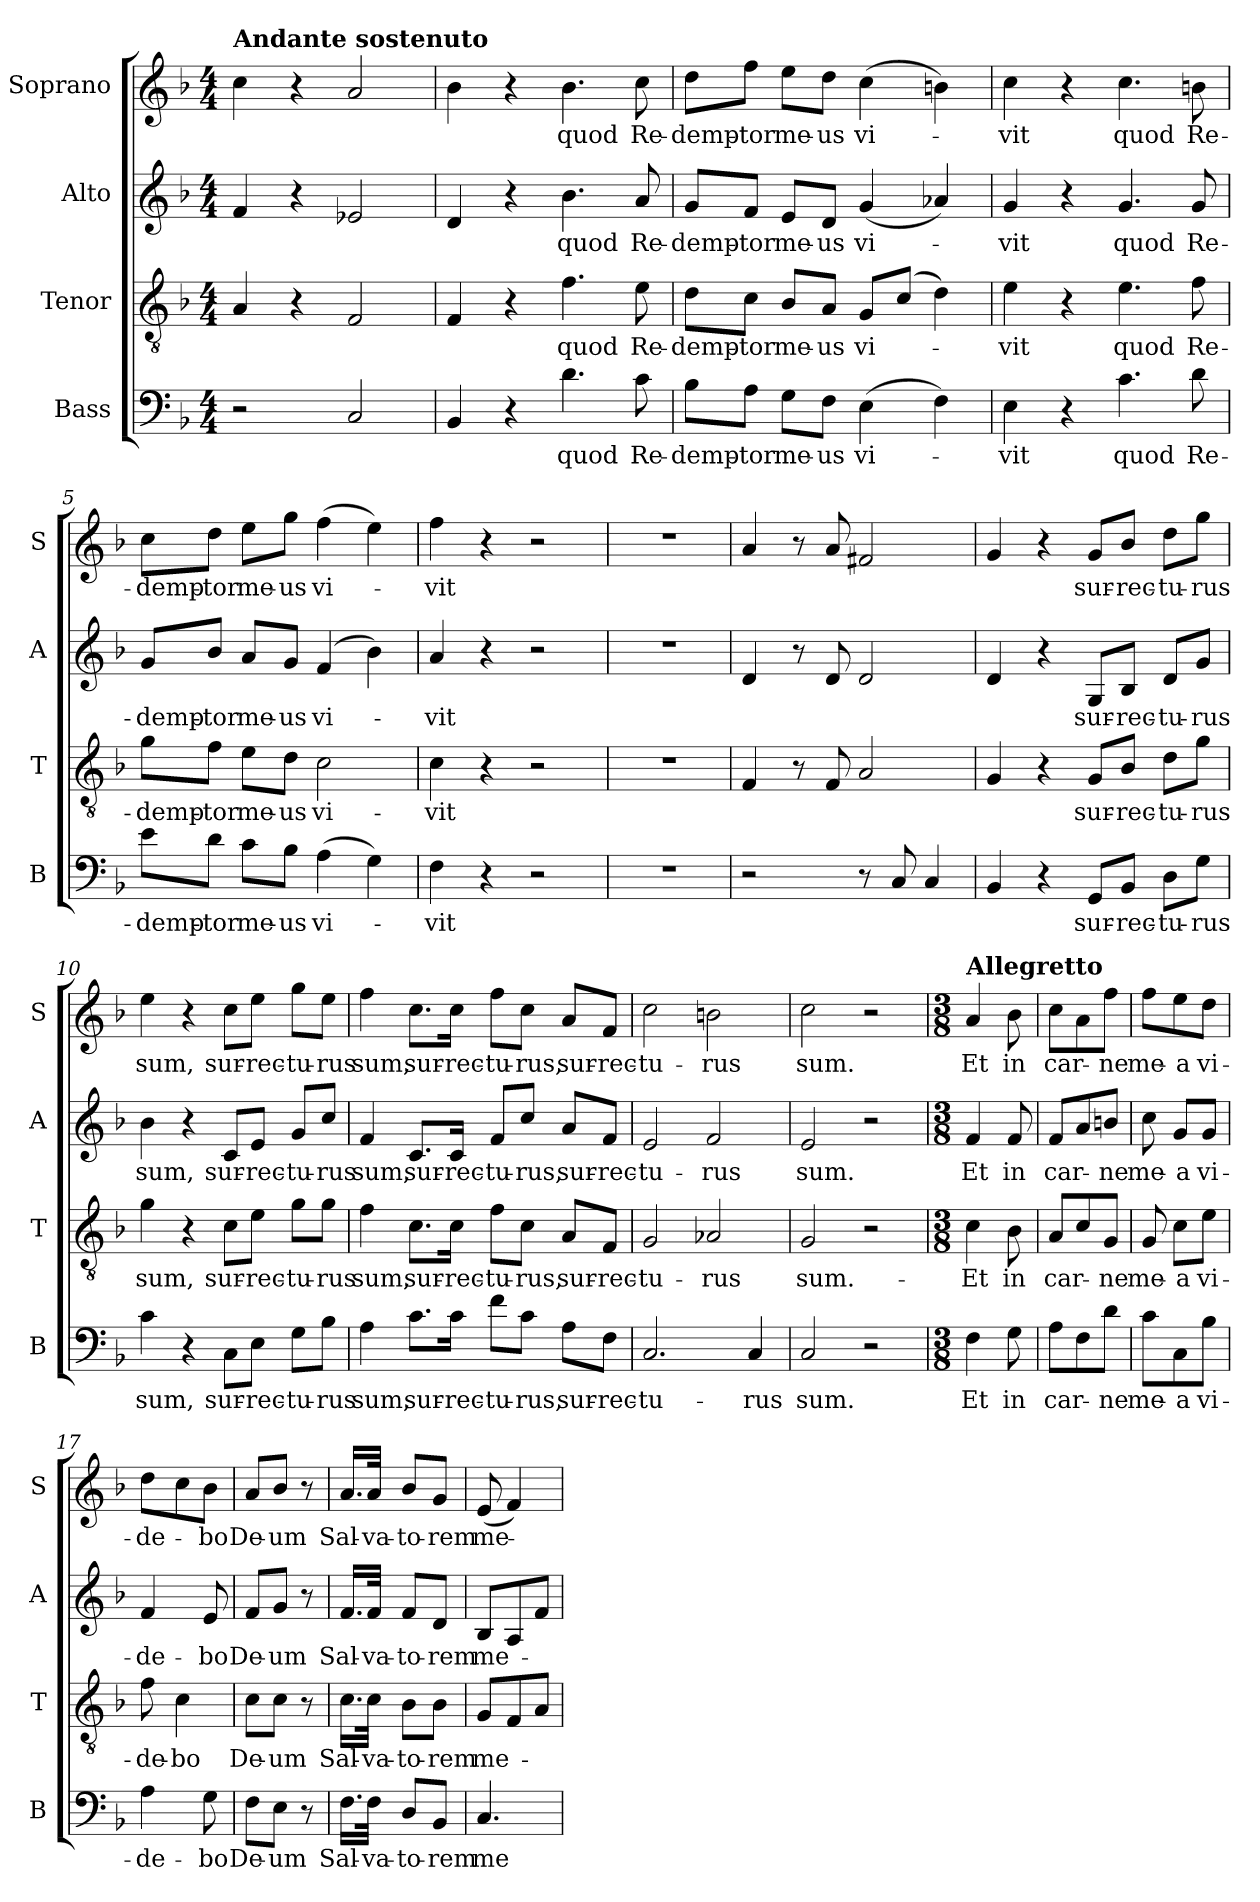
**kern	**text	**kern	**text	**kern	**text	**kern	**text
*part4	*part4	*part3	*part3	*part2	*part2	*part1	*part1
*staff4	*staff4	*staff3	*staff3	*staff2	*staff2	*staff1	*staff1
*I"Bass	*	*I"Tenor	*	*I"Alto	*	*I"Soprano	*
*I'B	*	*I'T	*	*I'A	*	*I'S	*
*clefF4	*	*clefGv2	*	*clefG2	*	*clefG2	*
*k[b-]	*	*k[b-]	*	*k[b-]	*	*k[b-]	*
*F:	*	*F:	*	*F:	*	*F:	*
*M4/4	*	*M4/4	*	*M4/4	*	*M4/4	*
=1	=1	=1	=1	=1	=1	=1	=1
!	!	!	!	!	!	!LO:TX:a:B:t=Andante sostenuto	!
2r	.	4A/	.	4f/	.	4cc\	.
.	.	4r	.	4r	.	4r	.
2C/	.	2F/	.	2e-X/	.	2a/	.
=2	=2	=2	=2	=2	=2	=2	=2
4BB-/	.	4F/	.	4d/	.	4b-\	.
4r	.	4r	.	4r	.	4r	.
!	!LO:LY:b	!	!LO:LY:b	!	!LO:LY:b	!	!LO:LY:b
4.d\	quod	4.f\	quod	4.b-\	quod	4.b-\	quod
!	!LO:LY:b	!	!LO:LY:b	!	!LO:LY:b	!	!LO:LY:b
8c\	Re-	8e\	Re-	8a/	Re-	8cc\	Re-
=3	=3	=3	=3	=3	=3	=3	=3
!	!LO:LY:b	!	!LO:LY:b	!	!LO:LY:b	!	!LO:LY:b
8B-\L	-demp-	8d\L	-demp-	8g/L	-demp-	8dd\L	-demp-
!	!LO:LY:b	!	!LO:LY:b	!	!LO:LY:b	!	!LO:LY:b
8A\J	-tor	8c\J	-tor	8f/J	-tor	8ff\J	-tor
!	!LO:LY:b	!	!LO:LY:b	!	!LO:LY:b	!	!LO:LY:b
8G\L	me-	8B-/L	me-	8e/L	me-	8ee\L	me-
!	!LO:LY:b	!	!LO:LY:b	!	!LO:LY:b	!	!LO:LY:b
8F\J	-us	8A/J	-us	8d/J	-us	8dd\J	-us
!	!LO:LY:b	!	!LO:LY:b	!	!LO:LY:b	!	!LO:LY:b
(>4E\	vi-	8G/L	vi-	(>4g/	vi-	(>4cc\	vi-
.	.	(>8c/J	.	.	.	.	.
4F\)	.	4d\)	.	4a-X/)	.	4bn\)	.
=4	=4	=4	=4	=4	=4	=4	=4
!	!LO:LY:b	!	!LO:LY:b	!	!LO:LY:b	!	!LO:LY:b
4E\	-vit	4e\	-vit	4g/	-vit	4cc\	-vit
4r	.	4r	.	4r	.	4r	.
!	!LO:LY:b	!	!LO:LY:b	!	!LO:LY:b	!	!LO:LY:b
4.c\	quod	4.e\	quod	4.g/	quod	4.cc\	quod
!	!LO:LY:b	!	!LO:LY:b	!	!LO:LY:b	!	!LO:LY:b
8d\	Re-	8f\	Re-	8g/	Re-	8bn\	Re-
=5	=5	=5	=5	=5	=5	=5	=5
!	!LO:LY:b	!	!LO:LY:b	!	!LO:LY:b	!	!LO:LY:b
8e\L	-demp-	8g\L	-demp-	8g/L	-demp-	8cc\L	-demp-
!	!LO:LY:b	!	!LO:LY:b	!	!LO:LY:b	!	!LO:LY:b
8d\J	-tor	8f\J	-tor	8b-/J	-tor	8dd\J	-tor
!	!LO:LY:b	!	!LO:LY:b	!	!LO:LY:b	!	!LO:LY:b
8c\L	me-	8e\L	me-	8a/L	me-	8ee\L	me-
!	!LO:LY:b	!	!LO:LY:b	!	!LO:LY:b	!	!LO:LY:b
8B-\J	-us	8d\J	-us	8g/J	-us	8gg\J	-us
!	!LO:LY:b	!	!LO:LY:b	!	!LO:LY:b	!	!LO:LY:b
(>4A\	vi-	2c\	vi-	(>4f/	vi-	(>4ff\	vi-
4G\)	.	.	.	4b-\)	.	4ee\)	.
=6	=6	=6	=6	=6	=6	=6	=6
!	!LO:LY:b	!	!LO:LY:b	!	!LO:LY:b	!	!LO:LY:b
4F\	-vit	4c\	-vit	4a/	-vit	4ff\	-vit
4r	.	4r	.	4r	.	4r	.
2r	.	2r	.	2r	.	2r	.
!!LO:LB:g=z
=7	=7	=7	=7	=7	=7	=7	=7
1r	.	1r	.	1r	.	1r	.
=8	=8	=8	=8	=8	=8	=8	=8
2r	.	4F/	.	4d/	.	4a/	.
.	.	8r	.	8r	.	8r	.
.	.	8F/	.	8d/	.	8a/	.
8r	.	2A/	.	2d/	.	2f#X/	.
8C/	.	.	.	.	.	.	.
4C/	.	.	.	.	.	.	.
=9	=9	=9	=9	=9	=9	=9	=9
4BB-/	.	4G/	.	4d/	.	4g/	.
4r	.	4r	.	4r	.	4r	.
!	!LO:LY:b	!	!LO:LY:b	!	!LO:LY:b	!	!LO:LY:b
8GG/L	sur-	8G/L	sur-	8G/L	sur-	8g/L	sur-
!	!LO:LY:b	!	!LO:LY:b	!	!LO:LY:b	!	!LO:LY:b
8BB-/J	-rec-	8B-/J	-rec-	8B-/J	-rec-	8b-/J	-rec-
!	!LO:LY:b	!	!LO:LY:b	!	!LO:LY:b	!	!LO:LY:b
8D\L	-tu-	8d\L	-tu-	8d/L	-tu-	8dd\L	-tu-
!	!LO:LY:b	!	!LO:LY:b	!	!LO:LY:b	!	!LO:LY:b
8G\J	-rus	8g\J	-rus	8g/J	-rus	8gg\J	-rus
=10	=10	=10	=10	=10	=10	=10	=10
!	!LO:LY:b	!	!LO:LY:b	!	!LO:LY:b	!	!LO:LY:b
4c\	sum,	4g\	sum,	4b-\	sum,	4ee\	sum,
4r	.	4r	.	4r	.	4r	.
!	!LO:LY:b	!	!LO:LY:b	!	!LO:LY:b	!	!LO:LY:b
8C\L	sur-	8c\L	sur-	8c/L	sur-	8cc\L	sur-
!	!LO:LY:b	!	!LO:LY:b	!	!LO:LY:b	!	!LO:LY:b
8E\J	-rec-	8e\J	-rec-	8e/J	-rec-	8ee\J	-rec-
!	!LO:LY:b	!	!LO:LY:b	!	!LO:LY:b	!	!LO:LY:b
8G\L	-tu-	8g\L	-tu-	8g/L	-tu-	8gg\L	-tu-
!	!LO:LY:b	!	!LO:LY:b	!	!LO:LY:b	!	!LO:LY:b
8B-\J	-rus	8g\J	-rus	8cc/J	-rus	8ee\J	-rus
=11	=11	=11	=11	=11	=11	=11	=11
!	!LO:LY:b	!	!LO:LY:b	!	!LO:LY:b	!	!LO:LY:b
4A\	sum,	4f\	sum,	4f/	sum,	4ff\	sum,
!	!LO:LY:b	!	!LO:LY:b	!	!LO:LY:b	!	!LO:LY:b
8.c\L	sur-	8.c\L	sur-	8.c/L	sur-	8.cc\L	sur-
!	!LO:LY:b	!	!LO:LY:b	!	!LO:LY:b	!	!LO:LY:b
16c\Jk	-rec-	16c\Jk	-rec-	16c/Jk	-rec-	16cc\Jk	-rec-
!	!LO:LY:b	!	!LO:LY:b	!	!LO:LY:b	!	!LO:LY:b
8f\L	-tu-	8f\L	-tu-	8f/L	-tu-	8ff\L	-tu-
!	!LO:LY:b	!	!LO:LY:b	!	!LO:LY:b	!	!LO:LY:b
8c\J	-rus,	8c\J	-rus,	8cc/J	-rus,	8cc\J	-rus,
!	!LO:LY:b	!	!LO:LY:b	!	!LO:LY:b	!	!LO:LY:b
8A\L	sur-	8A/L	sur-	8a/L	sur-	8a/L	sur-
!	!LO:LY:b	!	!LO:LY:b	!	!LO:LY:b	!	!LO:LY:b
8F\J	-rec-	8F/J	-rec-	8f/J	-rec-	8f/J	-rec-
=12	=12	=12	=12	=12	=12	=12	=12
!	!LO:LY:b	!	!LO:LY:b	!	!LO:LY:b	!	!LO:LY:b
2.C/	-tu-	2G/	-tu-	2e/	-tu-	2cc\	-tu-
!	!	!	!LO:LY:b	!	!LO:LY:b	!	!LO:LY:b
.	.	2A-X/	-rus	2f/	-rus	2bn\	-rus
!	!LO:LY:b	!	!	!	!	!	!
4C/	-rus	.	.	.	.	.	.
!!LO:LB:g=z
=13	=13	=13	=13	=13	=13	=13	=13
!	!LO:LY:b	!	!LO:LY:b	!	!LO:LY:b	!	!LO:LY:b
2C/	sum.	2G/	sum.-	2e/	sum.	2cc\	sum.
2r	.	2r	.	2r	.	2r	.
=14	=14	=14	=14	=14	=14	=14	=14
*M3/8	*	*M3/8	*	*M3/8	*	*M3/8	*
!	!	!	!	!	!	!LO:TX:a:B:t=Allegretto	!
!	!LO:LY:b	!	!LO:LY:b	!	!LO:LY:b	!	!LO:LY:b
4F\	Et	4c\	-Et	4f/	Et	4a/	Et
!	!LO:LY:b	!	!LO:LY:b	!	!LO:LY:b	!	!LO:LY:b
8G\	in	8B-\	in	8f/	in	8b-\	in
=15	=15	=15	=15	=15	=15	=15	=15
!	!LO:LY:b	!	!LO:LY:b	!	!LO:LY:b	!	!LO:LY:b
8A\L	car-	8A/L	car-	8f/L	car-	8cc\L	car-
8F\	.	8c/	.	8a/	.	8a\	.
!	!LO:LY:b	!	!LO:LY:b	!	!LO:LY:b	!	!LO:LY:b
8d\J	-ne	8G/J	-ne	8bn/J	-ne	8ff\J	-ne
=16	=16	=16	=16	=16	=16	=16	=16
!	!LO:LY:b	!	!LO:LY:b	!	!LO:LY:b	!	!LO:LY:b
8c\L	me-	8G/	me-	8cc\	me-	8ff\L	me-
!	!LO:LY:b	!	!LO:LY:b	!	!LO:LY:b	!	!LO:LY:b
8C\	-a	8c\L	-a	8g/L	-a	8ee\	-a
!	!LO:LY:b	!	!LO:LY:b	!	!LO:LY:b	!	!LO:LY:b
8B-\J	vi-	8e\J	vi-	8g/J	vi-	8dd\J	vi-
=17	=17	=17	=17	=17	=17	=17	=17
!	!LO:LY:b	!	!LO:LY:b	!	!LO:LY:b	!	!LO:LY:b
4A\	-de-	8f\	-de-	4f/	-de-	8dd\L	-de-
!	!	!	!LO:LY:b	!	!	!	!
.	.	4c\	-bo	.	.	8cc\	.
!	!LO:LY:b	!	!	!	!LO:LY:b	!	!LO:LY:b
8G\	-bo	.	.	8e/	-bo	8b-\J	-bo
=18	=18	=18	=18	=18	=18	=18	=18
!	!LO:LY:b	!	!LO:LY:b	!	!LO:LY:b	!	!LO:LY:b
8F\L	De-	8c\L	De-	8f/L	De-	8a/L	De-
!	!LO:LY:b	!	!LO:LY:b	!	!LO:LY:b	!	!LO:LY:b
8E\J	-um	8c\J	-um	8g/J	-um	8b-/J	-um
8r	.	8r	.	8r	.	8r	.
=19	=19	=19	=19	=19	=19	=19	=19
!	!LO:LY:b	!	!LO:LY:b	!	!LO:LY:b	!	!LO:LY:b
16.F\LL	Sal-	16.c\LL	Sal-	16.f/LL	Sal-	16.a/LL	Sal-
!	!LO:LY:b	!	!LO:LY:b	!	!LO:LY:b	!	!LO:LY:b
32F\JJk	-va-	32c\JJk	-va-	32f/JJk	-va-	32a/JJk	-va-
!	!LO:LY:b	!	!LO:LY:b	!	!LO:LY:b	!	!LO:LY:b
8D/L	-to-	8B-\L	-to-	8f/L	-to-	8b-/L	-to-
!	!LO:LY:b	!	!LO:LY:b	!	!LO:LY:b	!	!LO:LY:b
8BB-/J	-rem	8B-\J	-rem	8d/J	-rem	8g/J	-rem
=20	=20	=20	=20	=20	=20	=20	=20
!	!LO:LY:b	!	!LO:LY:b	!	!LO:LY:b	!	!LO:LY:b
4.C/	me-	8G/L	me-	8B-/L	me-	(<8e/	me-
.	.	8F/	.	8A/	.	4f/)	.
.	.	8A/J	.	8f/J	.	.	.
=	=	=	=	=	=	=	=
*-	*-	*-	*-	*-	*-	*-	*-
